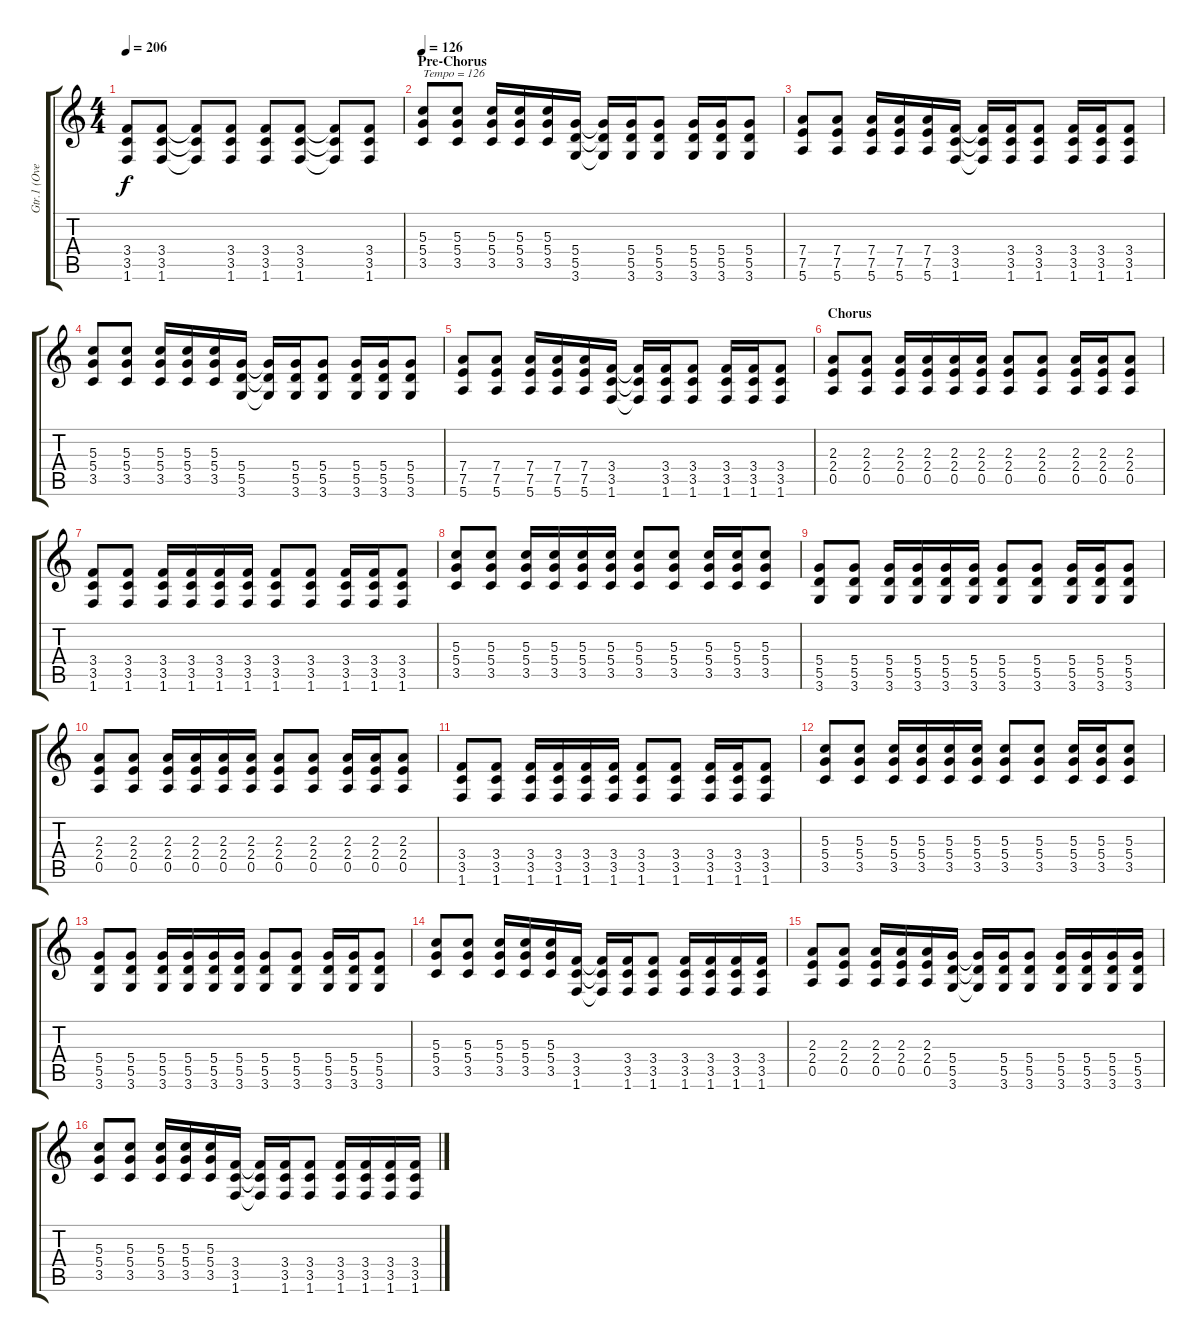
\track ("Gtr.1 (Overdriven)" "Gtr.1 (Ove") {instrument overdrivenguitar}
\staff {score tabs}
\tuning (E4 B3 G3 D3 A2 E2) {hide}
\ts (4 4)
\tempo 206
\clef g2
\ks c
(3.4 3.5 1.6).8{dy f} (3.4 3.5 1.6).8 (3.4{t} 3.5{t} 1.6{t}).8 (3.4 3.5 1.6).8 (3.4 3.5 1.6).8 (3.4 3.5 1.6).8 (3.4{t} 3.5{t} 1.6{t}).8 (3.4 3.5 1.6).8 |
\section ("" "Pre-Chorus")
\tempo 126
(5.3 5.4 3.5).8{txt "Tempo = 126"} (5.3 5.4 3.5).8 (5.3 5.4 3.5).16 (5.3 5.4 3.5).16 (5.3 5.4 3.5).16 (5.4 5.5 3.6).16 (5.4{t} 5.5{t} 3.6{t}).16 (5.4 5.5 3.6).16 (5.4 5.5 3.6).8 (5.4 5.5 3.6).16 (5.4 5.5 3.6).16 (5.4 5.5 3.6).8 |
(7.4 7.5 5.6).8 (7.4 7.5 5.6).8 (7.4 7.5 5.6).16 (7.4 7.5 5.6).16 (7.4 7.5 5.6).16 (3.4 3.5 1.6).16 (3.4{t} 3.5{t} 1.6{t}).16 (3.4 3.5 1.6).16 (3.4 3.5 1.6).8 (3.4 3.5 1.6).16 (3.4 3.5 1.6).16 (3.4 3.5 1.6).8 |
(5.3 5.4 3.5).8 (5.3 5.4 3.5).8 (5.3 5.4 3.5).16 (5.3 5.4 3.5).16 (5.3 5.4 3.5).16 (5.4 5.5 3.6).16 (5.4{t} 5.5{t} 3.6{t}).16 (5.4 5.5 3.6).16 (5.4 5.5 3.6).8 (5.4 5.5 3.6).16 (5.4 5.5 3.6).16 (5.4 5.5 3.6).8 |
(7.4 7.5 5.6).8 (7.4 7.5 5.6).8 (7.4 7.5 5.6).16 (7.4 7.5 5.6).16 (7.4 7.5 5.6).16 (3.4 3.5 1.6).16 (3.4{t} 3.5{t} 1.6{t}).16 (3.4 3.5 1.6).16 (3.4 3.5 1.6).8 (3.4 3.5 1.6).16 (3.4 3.5 1.6).16 (3.4 3.5 1.6).8 |
\section ("" "Chorus")
(2.3 2.4 0.5).8 (2.3 2.4 0.5).8 (2.3 2.4 0.5).16 (2.3 2.4 0.5).16 (2.3 2.4 0.5).16 (2.3 2.4 0.5).16 (2.3 2.4 0.5).8 (2.3 2.4 0.5).8 (2.3 2.4 0.5).16 (2.3 2.4 0.5).16 (2.3 2.4 0.5).8 |
(3.4 3.5 1.6).8 (3.4 3.5 1.6).8 (3.4 3.5 1.6).16 (3.4 3.5 1.6).16 (3.4 3.5 1.6).16 (3.4 3.5 1.6).16 (3.4 3.5 1.6).8 (3.4 3.5 1.6).8 (3.4 3.5 1.6).16 (3.4 3.5 1.6).16 (3.4 3.5 1.6).8 |
(5.3 5.4 3.5).8 (5.3 5.4 3.5).8 (5.3 5.4 3.5).16 (5.3 5.4 3.5).16 (5.3 5.4 3.5).16 (5.3 5.4 3.5).16 (5.3 5.4 3.5).8 (5.3 5.4 3.5).8 (5.3 5.4 3.5).16 (5.3 5.4 3.5).16 (5.3 5.4 3.5).8 |
(5.4 5.5 3.6).8 (5.4 5.5 3.6).8 (5.4 5.5 3.6).16 (5.4 5.5 3.6).16 (5.4 5.5 3.6).16 (5.4 5.5 3.6).16 (5.4 5.5 3.6).8 (5.4 5.5 3.6).8 (5.4 5.5 3.6).16 (5.4 5.5 3.6).16 (5.4 5.5 3.6).8 |
(2.3 2.4 0.5).8 (2.3 2.4 0.5).8 (2.3 2.4 0.5).16 (2.3 2.4 0.5).16 (2.3 2.4 0.5).16 (2.3 2.4 0.5).16 (2.3 2.4 0.5).8 (2.3 2.4 0.5).8 (2.3 2.4 0.5).16 (2.3 2.4 0.5).16 (2.3 2.4 0.5).8 |
(3.4 3.5 1.6).8 (3.4 3.5 1.6).8 (3.4 3.5 1.6).16 (3.4 3.5 1.6).16 (3.4 3.5 1.6).16 (3.4 3.5 1.6).16 (3.4 3.5 1.6).8 (3.4 3.5 1.6).8 (3.4 3.5 1.6).16 (3.4 3.5 1.6).16 (3.4 3.5 1.6).8 |
(5.3 5.4 3.5).8 (5.3 5.4 3.5).8 (5.3 5.4 3.5).16 (5.3 5.4 3.5).16 (5.3 5.4 3.5).16 (5.3 5.4 3.5).16 (5.3 5.4 3.5).8 (5.3 5.4 3.5).8 (5.3 5.4 3.5).16 (5.3 5.4 3.5).16 (5.3 5.4 3.5).8 |
(5.4 5.5 3.6).8 (5.4 5.5 3.6).8 (5.4 5.5 3.6).16 (5.4 5.5 3.6).16 (5.4 5.5 3.6).16 (5.4 5.5 3.6).16 (5.4 5.5 3.6).8 (5.4 5.5 3.6).8 (5.4 5.5 3.6).16 (5.4 5.5 3.6).16 (5.4 5.5 3.6).8 |
(5.3 5.4 3.5).8 (5.3 5.4 3.5).8 (5.3 5.4 3.5).16 (5.3 5.4 3.5).16 (5.3 5.4 3.5).16 (3.4 3.5 1.6).16 (3.4{t} 3.5{t} 1.6{t}).16 (3.4 3.5 1.6).16 (3.4 3.5 1.6).8 (3.4 3.5 1.6).16 (3.4 3.5 1.6).16 (3.4 3.5 1.6).16 (3.4 3.5 1.6).16 |
(2.3 2.4 0.5).8 (2.3 2.4 0.5).8 (2.3 2.4 0.5).16 (2.3 2.4 0.5).16 (2.3 2.4 0.5).16 (5.4 5.5 3.6).16 (5.4{t} 5.5{t} 3.6{t}).16 (5.4 5.5 3.6).16 (5.4 5.5 3.6).8 (5.4 5.5 3.6).16 (5.4 5.5 3.6).16 (5.4 5.5 3.6).16 (5.4 5.5 3.6).16 |
(5.3 5.4 3.5).8 (5.3 5.4 3.5).8 (5.3 5.4 3.5).16 (5.3 5.4 3.5).16 (5.3 5.4 3.5).16 (3.4 3.5 1.6).16 (3.4{t} 3.5{t} 1.6{t}).16 (3.4 3.5 1.6).16 (3.4 3.5 1.6).8 (3.4 3.5 1.6).16 (3.4 3.5 1.6).16 (3.4 3.5 1.6).16 (3.4 3.5 1.6).16
